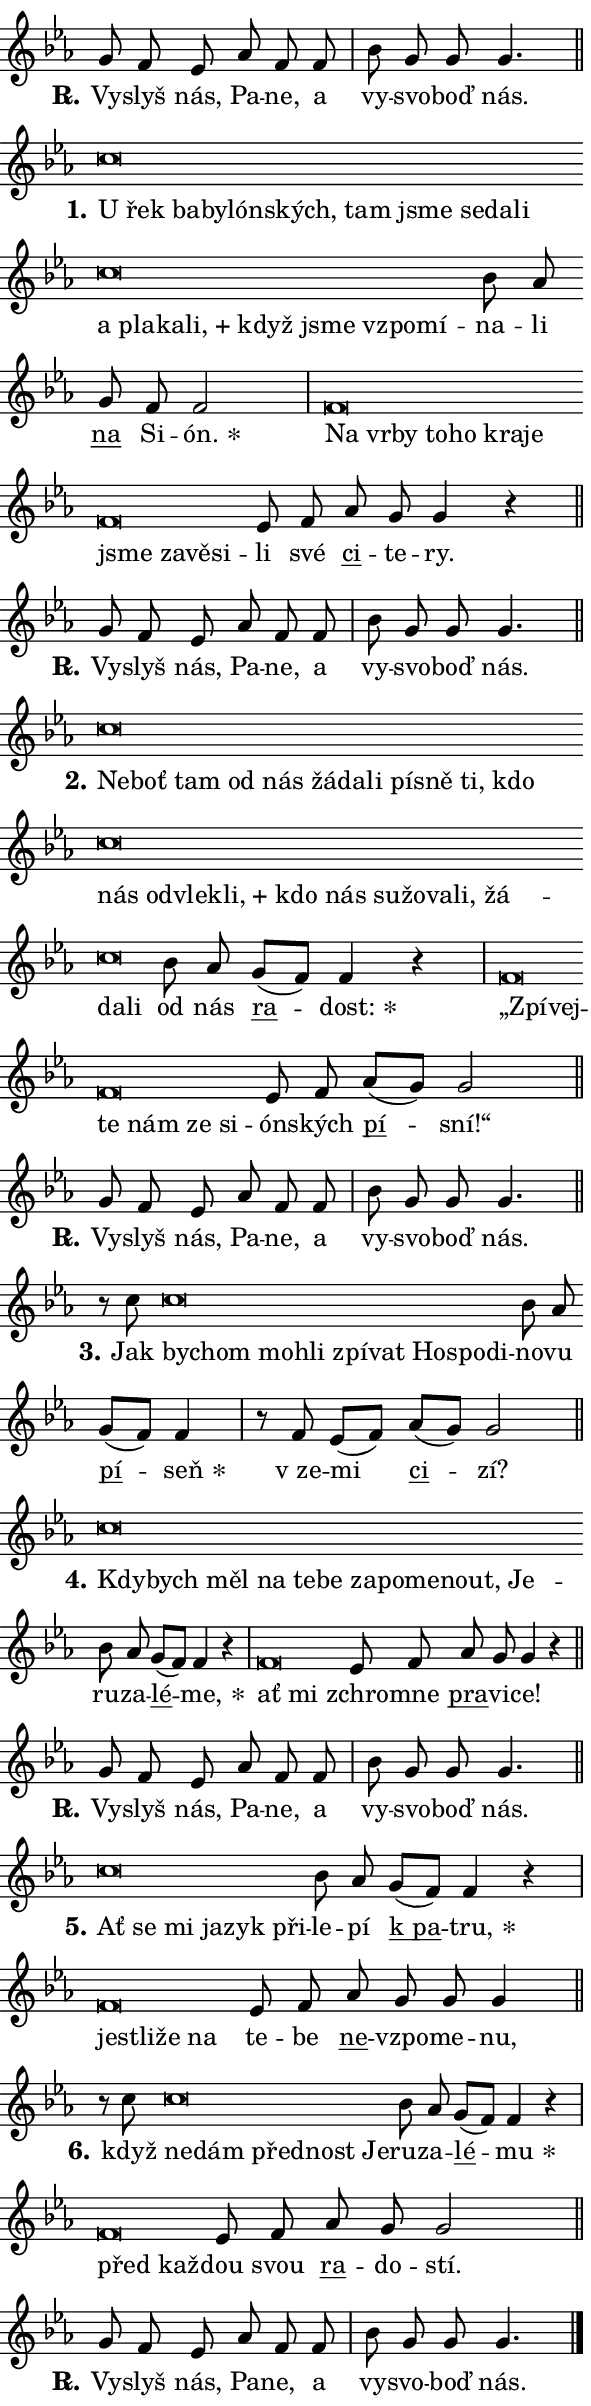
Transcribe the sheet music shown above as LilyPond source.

\version "2.24.0"
\header { tagline = "" }
\paper {
  indent = 0\cm
  top-margin = 0\cm
  right-margin = 0.13\cm % to fit lyric hyphens
  bottom-margin = 0\cm
  left-margin = 0\cm
  paper-width = 10\cm
  page-breaking = #ly:one-page-breaking
  system-system-spacing.basic-distance = #11
  score-system-spacing.basic-distance = #11
  ragged-last = ##f
}


%% Author: Thomas Morley
%% https://lists.gnu.org/archive/html/lilypond-user/2020-05/msg00002.html
#(define (line-position grob)
"Returns position of @var[grob} in current system:
   @code{'start}, if at first time-step
   @code{'end}, if at last time-step
   @code{'middle} otherwise
"
  (let* ((col (ly:item-get-column grob))
         (ln (ly:grob-object col 'left-neighbor))
         (rn (ly:grob-object col 'right-neighbor))
         (col-to-check-left (if (ly:grob? ln) ln col))
         (col-to-check-right (if (ly:grob? rn) rn col))
         (break-dir-left
           (and
             (ly:grob-property col-to-check-left 'non-musical #f)
             (ly:item-break-dir col-to-check-left)))
         (break-dir-right
           (and
             (ly:grob-property col-to-check-right 'non-musical #f)
             (ly:item-break-dir col-to-check-right))))
        (cond ((eqv? 1 break-dir-left) 'start)
              ((eqv? -1 break-dir-right) 'end)
              (else 'middle))))

#(define (tranparent-at-line-position vctor)
  (lambda (grob)
  "Relying on @code{line-position} select the relevant enry from @var{vctor}.
Used to determine transparency,"
    (case (line-position grob)
      ((end) (not (vector-ref vctor 0)))
      ((middle) (not (vector-ref vctor 1)))
      ((start) (not (vector-ref vctor 2))))))

noteHeadBreakVisibility =
#(define-music-function (break-visibility)(vector?)
"Makes @code{NoteHead}s transparent relying on @var{break-visibility}"
#{
  \override NoteHead.transparent =
    #(tranparent-at-line-position break-visibility)
#})

#(define delete-ledgers-for-transparent-note-heads
  (lambda (grob)
    "Reads whether a @code{NoteHead} is transparent.
If so this @code{NoteHead} is removed from @code{'note-heads} from
@var{grob}, which is supposed to be @code{LedgerLineSpanner}.
As a result ledgers are not printed for this @code{NoteHead}"
    (let* ((nhds-array (ly:grob-object grob 'note-heads))
           (nhds-list
             (if (ly:grob-array? nhds-array)
                 (ly:grob-array->list nhds-array)
                 '()))
           ;; Relies on the transparent-property being done before
           ;; Staff.LedgerLineSpanner.after-line-breaking is executed.
           ;; This is fragile ...
           (to-keep
             (remove
               (lambda (nhd)
                 (ly:grob-property nhd 'transparent #f))
               nhds-list)))
      ;; TODO find a better method to iterate over grob-arrays, similiar
      ;; to filter/remove etc for lists
      ;; For now rebuilt from scratch
      (set! (ly:grob-object grob 'note-heads)  '())
      (for-each
        (lambda (nhd)
          (ly:pointer-group-interface::add-grob grob 'note-heads nhd))
        to-keep))))

squashNotes = {
  \override NoteHead.X-extent = #'(-0.2 . 0.2)
  \override NoteHead.Y-extent = #'(-0.75 . 0)
  \override NoteHead.stencil =
    #(lambda (grob)
       (let ((pos (ly:grob-property grob 'staff-position)))
         (begin
           (if (< pos -7) (display "ERROR: Lower brevis then expected\n") (display ""))
           (if (<= pos -6) ly:text-interface::print ly:note-head::print))))
}
unSquashNotes = {
  \revert NoteHead.X-extent
  \revert NoteHead.Y-extent
  \revert NoteHead.stencil
}

hideNotes = \noteHeadBreakVisibility #begin-of-line-visible
unHideNotes = \noteHeadBreakVisibility #all-visible

% work-around for resetting accidentals
% https://lilypond.org/doc/v2.23/Documentation/notation/displaying-rhythms#unmetered-music
cadenzaMeasure = {
  \cadenzaOff
  \partial 1024 s1024
  \cadenzaOn
}

#(define-markup-command (accent layout props text) (markup?)
  "Underline accented syllable"
  (interpret-markup layout props
    #{\markup \override #'(offset . 4.3) \underline { #text }#}))

responsum = \markup \concat {
  "R" \hspace #-1.05 \path #0.1 #'((moveto 0 0.07) (lineto 0.9 0.8)) \hspace #0.05 "."
}

spaceSize = #0.6828661417322834 % exact space size for TeX Gyre Schola

\layout {
  \context {
    \Staff
    \remove "Time_signature_engraver"
    \override LedgerLineSpanner.after-line-breaking = #delete-ledgers-for-transparent-note-heads
  }
  \context {
    \Lyrics {
      \override LyricSpace.minimum-distance = \spaceSize
      \override LyricText.font-name = #"TeX Gyre Schola"
      \override LyricText.font-size = 1
      \override StanzaNumber.font-name = #"TeX Gyre Schola Bold"
      \override StanzaNumber.font-size = 1
    }
  }
  \context {
    \Score 
    \override NoteHead.text =
      #(lambda (grob) 
        (let ((pos (ly:grob-property grob 'staff-position)))
          #{\markup {
            \combine
              \halign #-0.55 \raise #(if (= pos -6) 0 0.5) \override #'(thickness . 2) \draw-line #'(3.2 . 0)
              \musicglyph "noteheads.sM1"
          }#}))
  }
}

% magnetic-lyrics.ily
%
%   written by
%     Jean Abou Samra <jean@abou-samra.fr>
%     Werner Lemberg <wl@gnu.org>
%
%   adapted by
%     Jiri Hon <jiri.hon@gmail.com>
%
% Version 2022-Apr-15

% https://www.mail-archive.com/lilypond-user@gnu.org/msg149350.html

#(define (Left_hyphen_pointer_engraver context)
   "Collect syllable-hyphen-syllable occurrences in lyrics and store
them in properties.  This engraver only looks to the left.  For
example, if the lyrics input is @code{foo -- bar}, it does the
following.

@itemize @bullet
@item
Set the @code{text} property of the @code{LyricHyphen} grob between
@q{foo} and @q{bar} to @code{foo}.

@item
Set the @code{left-hyphen} property of the @code{LyricText} grob with
text @q{foo} to the @code{LyricHyphen} grob between @q{foo} and
@q{bar}.
@end itemize

Use this auxiliary engraver in combination with the
@code{lyric-@/text::@/apply-@/magnetic-@/offset!} hook."
   (let ((hyphen #f)
         (text #f))
     (make-engraver
      (acknowledgers
       ((lyric-syllable-interface engraver grob source-engraver)
        (set! text grob)))
      (end-acknowledgers
       ((lyric-hyphen-interface engraver grob source-engraver)
        ;(when (not (grob::has-interface grob 'lyric-space-interface))
          (set! hyphen grob)));)
      ((stop-translation-timestep engraver)
       (when (and text hyphen)
         (ly:grob-set-object! text 'left-hyphen hyphen))
       (set! text #f)
       (set! hyphen #f)))))

#(define (lyric-text::apply-magnetic-offset! grob)
   "If the space between two syllables is less than the value in
property @code{LyricText@/.details@/.squash-threshold}, move the right
syllable to the left so that it gets concatenated with the left
syllable.

Use this function as a hook for
@code{LyricText@/.after-@/line-@/breaking} if the
@code{Left_@/hyphen_@/pointer_@/engraver} is active."
   (let ((hyphen (ly:grob-object grob 'left-hyphen #f)))
     (when hyphen
       (let ((left-text (ly:spanner-bound hyphen LEFT)))
         (when (grob::has-interface left-text 'lyric-syllable-interface)
           (let* ((common (ly:grob-common-refpoint grob left-text X))
                  (this-x-ext (ly:grob-extent grob common X))
                  (left-x-ext
                   (begin
                     ;; Trigger magnetism for left-text.
                     (ly:grob-property left-text 'after-line-breaking)
                     (ly:grob-extent left-text common X)))
                  ;; `delta` is the gap width between two syllables.
                  (delta (- (interval-start this-x-ext)
                            (interval-end left-x-ext)))
                  (details (ly:grob-property grob 'details))
                  (threshold (assoc-get 'squash-threshold details 0.2)))
             (when (< delta threshold)
               (let* (;; We have to manipulate the input text so that
                      ;; ligatures crossing syllable boundaries are not
                      ;; disabled.  For languages based on the Latin
                      ;; script this is essentially a beautification.
                      ;; However, for non-Western scripts it can be a
                      ;; necessity.
                      (lt (ly:grob-property left-text 'text))
                      (rt (ly:grob-property grob 'text))
                      (is-space (grob::has-interface hyphen 'lyric-space-interface))
                      (space (if is-space " " ""))
                      (extra-delta (if is-space spaceSize 0))
                      ;; Append new syllable.
                      (ltrt-space (if (and (string? lt) (string? rt))
                                (string-append lt space rt)
                                (make-concat-markup (list lt space rt))))
                      ;; Right-align `ltrt` to the right side.
                      (ltrt-space-markup (grob-interpret-markup
                               grob
                               (make-translate-markup
                                (cons (interval-length this-x-ext) 0)
                                (make-right-align-markup ltrt-space)))))
                 (begin
                   ;; Don't print `left-text`.
                   (ly:grob-set-property! left-text 'stencil #f)
                   ;; Set text and stencil (which holds all collected
                   ;; syllables so far) and shift it to the left.
                   (ly:grob-set-property! grob 'text ltrt-space)
                   (ly:grob-set-property! grob 'stencil ltrt-space-markup)
                   (ly:grob-translate-axis! grob (- (- delta extra-delta)) X))))))))))


#(define (lyric-hyphen::displace-bounds-first grob)
   ;; Make very sure this callback isn't triggered too early.
   (let ((left (ly:spanner-bound grob LEFT))
         (right (ly:spanner-bound grob RIGHT)))
     (ly:grob-property left 'after-line-breaking)
     (ly:grob-property right 'after-line-breaking)
     (ly:lyric-hyphen::print grob)))

squashThreshold = #0.4

\layout {
  \context {
    \Lyrics
    \consists #Left_hyphen_pointer_engraver
    \override LyricText.after-line-breaking =
      #lyric-text::apply-magnetic-offset!
    \override LyricHyphen.stencil = #lyric-hyphen::displace-bounds-first
    \override LyricText.details.squash-threshold = \squashThreshold
    \override LyricHyphen.minimum-distance = 0
    \override LyricHyphen.minimum-length = \squashThreshold
  }
}

squashText = \override LyricText.details.squash-threshold = 9999
unSquashText = \override LyricText.details.squash-threshold = \squashThreshold

leftText = \override LyricText.self-alignment-X = #LEFT
unLeftText = \revert LyricText.self-alignment-X

starOffset = #(lambda (grob) 
                (let ((x_offset (ly:self-alignment-interface::aligned-on-x-parent grob)))
                  (if (= x_offset 0) 0 (+ x_offset 1.2))))

star = #(define-music-function (syllable)(string?)
"Append star separator at the end of a syllable"
#{
  \once \override LyricText.X-offset = #starOffset
  \lyricmode { \markup {
    #syllable
    \override #'((font-name . "TeX Gyre Schola Bold")) \hspace #0.2 \lower #0.65 \larger "*"
  } }
#})

starAccent = #(define-music-function (syllable)(string?)
"Append star separator at the end of a syllable and make accent"
#{
  \once \override LyricText.X-offset = #starOffset
  \lyricmode { \markup {
    \accent #syllable
    \override #'((font-name . "TeX Gyre Schola Bold")) \hspace #0.2 \lower #0.65 \larger "*"
  } }
#})

breath = #(define-music-function (syllable)(string?)
"Append breathing indicator at the end of a syllable"
#{
  \lyricmode { \markup { #syllable "+" } }
#})

optionalBreath = #(define-music-function (syllable)(string?)
"Append optional breathing indicator at the end of a syllable"
#{
  \lyricmode { \markup { #syllable "(+)" } }
#})


\score {
    <<
        \new Voice = "melody" { \cadenzaOn \key es \major \relative { g'8 f es as f f \cadenzaMeasure \bar "|" bes g g g4. \cadenzaMeasure \bar "||" \break } }
        \new Lyrics \lyricsto "melody" { \lyricmode { \set stanza = \responsum
Vy -- slyš nás, Pa -- ne, a vy -- svo -- boď nás. } }
    >>
    \layout {}
}

\score {
    <<
        \new Voice = "melody" { \cadenzaOn \key es \major \relative { \squashNotes c''\breve*1/16 \hideNotes \breve*1/16 \bar "" \breve*1/16 \bar "" \breve*1/16 \bar "" \breve*1/16 \bar "" \breve*1/16 \bar "" \breve*1/16 \bar "" \breve*1/16 \bar "" \breve*1/16 \bar "" \breve*1/16 \bar "" \breve*1/16 \bar "" \breve*1/16 \bar "" \breve*1/16 \bar "" \breve*1/16 \bar "" \breve*1/16 \bar "" \breve*1/16 \bar "" \breve*1/16 \bar "" \breve*1/16 \breve*1/16 \bar "" \unHideNotes \unSquashNotes bes8 as \bar "" g f f2 \cadenzaMeasure \bar "|" \squashNotes f\breve*1/16 \hideNotes \breve*1/16 \bar "" \breve*1/16 \bar "" \breve*1/16 \bar "" \breve*1/16 \bar "" \breve*1/16 \bar "" \breve*1/16 \bar "" \breve*1/16 \bar "" \breve*1/16 \bar "" \breve*1/16 \breve*1/16 \bar "" \unHideNotes \unSquashNotes es8 f \bar "" as g g4 r \cadenzaMeasure \bar "||" \break } }
        \new Lyrics \lyricsto "melody" { \lyricmode { \set stanza = "1."
\leftText U \squashText řek ba -- by -- lón -- ských, tam jsme se -- da -- li a pla -- ka -- \breath "li," když jsme vzpo -- mí -- \unLeftText \unSquashText na -- li \markup \accent na Si -- \star ón. \leftText Na \squashText vr -- by to -- ho kra -- je jsme za -- vě -- si -- \unLeftText \unSquashText li své \markup \accent ci -- te -- ry. } }
    >>
    \layout {}
}

\score {
    <<
        \new Voice = "melody" { \cadenzaOn \key es \major \relative { g'8 f es as f f \cadenzaMeasure \bar "|" bes g g g4. \cadenzaMeasure \bar "||" \break } }
        \new Lyrics \lyricsto "melody" { \lyricmode { \set stanza = \responsum
Vy -- slyš nás, Pa -- ne, a vy -- svo -- boď nás. } }
    >>
    \layout {}
}

\score {
    <<
        \new Voice = "melody" { \cadenzaOn \key es \major \relative { \squashNotes c''\breve*1/16 \hideNotes \breve*1/16 \bar "" \breve*1/16 \bar "" \breve*1/16 \bar "" \breve*1/16 \bar "" \breve*1/16 \bar "" \breve*1/16 \bar "" \breve*1/16 \bar "" \breve*1/16 \bar "" \breve*1/16 \bar "" \breve*1/16 \bar "" \breve*1/16 \bar "" \breve*1/16 \bar "" \breve*1/16 \bar "" \breve*1/16 \bar "" \breve*1/16 \bar "" \breve*1/16 \bar "" \breve*1/16 \bar "" \breve*1/16 \bar "" \breve*1/16 \bar "" \breve*1/16 \bar "" \breve*1/16 \bar "" \breve*1/16 \bar "" \breve*1/16 \breve*1/16 \bar "" \unHideNotes \unSquashNotes bes8 as \bar "" g[( f)] f4 r \cadenzaMeasure \bar "|" \squashNotes f\breve*1/16 \hideNotes \breve*1/16 \bar "" \breve*1/16 \bar "" \breve*1/16 \bar "" \breve*1/16 \breve*1/16 \bar "" \unHideNotes \unSquashNotes es8 f \bar "" as[( g)] g2 \cadenzaMeasure \bar "||" \break } }
        \new Lyrics \lyricsto "melody" { \lyricmode { \set stanza = "2."
\leftText Ne -- \squashText boť tam od nás žá -- da -- li pí -- sně ti, kdo nás od -- vle -- \breath "kli," kdo nás su -- žo -- va -- li, žá -- da -- li \unLeftText \unSquashText od nás \markup \accent ra -- \star dost: \leftText „Zpí -- \squashText vej -- te nám ze si -- \unLeftText \unSquashText ón -- ských \markup \accent pí -- sní!“ } }
    >>
    \layout {}
}

\score {
    <<
        \new Voice = "melody" { \cadenzaOn \key es \major \relative { g'8 f es as f f \cadenzaMeasure \bar "|" bes g g g4. \cadenzaMeasure \bar "||" \break } }
        \new Lyrics \lyricsto "melody" { \lyricmode { \set stanza = \responsum
Vy -- slyš nás, Pa -- ne, a vy -- svo -- boď nás. } }
    >>
    \layout {}
}

\score {
    <<
        \new Voice = "melody" { \cadenzaOn \key es \major \relative { r8 c''8 \squashNotes c\breve*1/16 \hideNotes \breve*1/16 \bar "" \breve*1/16 \bar "" \breve*1/16 \bar "" \breve*1/16 \bar "" \breve*1/16 \bar "" \breve*1/16 \bar "" \breve*1/16 \breve*1/16 \bar "" \unHideNotes \unSquashNotes bes8 as \bar "" g[( f)] f4 \cadenzaMeasure \bar "|" r8 f8 es8[( f)] \bar "" as[( g)] g2 \cadenzaMeasure \bar "||" \break } }
        \new Lyrics \lyricsto "melody" { \lyricmode { \set stanza = "3."
Jak \leftText by -- \squashText chom mo -- hli zpí -- vat Ho -- spo -- di -- \unLeftText \unSquashText no -- vu \markup \accent pí -- \star seň "v ze" -- mi \markup \accent ci -- zí? } }
    >>
    \layout {}
}

\score {
    <<
        \new Voice = "melody" { \cadenzaOn \key es \major \relative { \squashNotes c''\breve*1/16 \hideNotes \breve*1/16 \bar "" \breve*1/16 \bar "" \breve*1/16 \bar "" \breve*1/16 \bar "" \breve*1/16 \bar "" \breve*1/16 \bar "" \breve*1/16 \bar "" \breve*1/16 \bar "" \breve*1/16 \breve*1/16 \bar "" \unHideNotes \unSquashNotes bes8 as \bar "" g[( f)] f4 r \cadenzaMeasure \bar "|" \squashNotes f\breve*1/16 \hideNotes \breve*1/16 \bar "" \unHideNotes \unSquashNotes es8 f \bar "" as g g4 r \cadenzaMeasure \bar "||" \break } }
        \new Lyrics \lyricsto "melody" { \lyricmode { \set stanza = "4."
\leftText Kdy -- \squashText bych měl na te -- be za -- po -- me -- nout, Je -- \unLeftText \unSquashText ru -- za -- \markup \accent lé -- \star me, \leftText ať \squashText mi \unLeftText \unSquashText zchro -- mne \markup \accent pra -- vi -- ce! } }
    >>
    \layout {}
}

\score {
    <<
        \new Voice = "melody" { \cadenzaOn \key es \major \relative { g'8 f es as f f \cadenzaMeasure \bar "|" bes g g g4. \cadenzaMeasure \bar "||" \break } }
        \new Lyrics \lyricsto "melody" { \lyricmode { \set stanza = \responsum
Vy -- slyš nás, Pa -- ne, a vy -- svo -- boď nás. } }
    >>
    \layout {}
}

\score {
    <<
        \new Voice = "melody" { \cadenzaOn \key es \major \relative { \squashNotes c''\breve*1/16 \hideNotes \breve*1/16 \bar "" \breve*1/16 \bar "" \breve*1/16 \bar "" \breve*1/16 \breve*1/16 \bar "" \unHideNotes \unSquashNotes bes8 as \bar "" g[( f)] f4 r \cadenzaMeasure \bar "|" \squashNotes f\breve*1/16 \hideNotes \breve*1/16 \bar "" \breve*1/16 \breve*1/16 \bar "" \unHideNotes \unSquashNotes es8 f \bar "" as g g g4 \cadenzaMeasure \bar "||" \break } }
        \new Lyrics \lyricsto "melody" { \lyricmode { \set stanza = "5."
\leftText Ať \squashText se mi ja -- zyk při -- \unLeftText \unSquashText le -- pí \markup \accent "k pa" -- \star tru, \leftText je -- \squashText stli -- že na \unLeftText \unSquashText te -- be \markup \accent ne -- vzpo -- me -- nu, } }
    >>
    \layout {}
}

\score {
    <<
        \new Voice = "melody" { \cadenzaOn \key es \major \relative { r8 c''8 \squashNotes c\breve*1/16 \hideNotes \breve*1/16 \bar "" \breve*1/16 \bar "" \breve*1/16 \breve*1/16 \bar "" \unHideNotes \unSquashNotes bes8 as \bar "" g[( f)] f4 r \cadenzaMeasure \bar "|" \squashNotes f\breve*1/16 \hideNotes \breve*1/16 \bar "" \unHideNotes \unSquashNotes es8 f \bar "" as g g2 \cadenzaMeasure \bar "||" \break } }
        \new Lyrics \lyricsto "melody" { \lyricmode { \set stanza = "6."
když \leftText ne -- \squashText dám před -- nost Je -- \unLeftText \unSquashText ru -- za -- \markup \accent lé -- \star mu \leftText před \squashText kaž -- \unLeftText \unSquashText dou svou \markup \accent ra -- do -- stí. } }
    >>
    \layout {}
}

\score {
    <<
        \new Voice = "melody" { \cadenzaOn \key es \major \relative { g'8 f es as f f \cadenzaMeasure \bar "|" bes g g g4. \cadenzaMeasure \bar "||" \break } \bar "|." }
        \new Lyrics \lyricsto "melody" { \lyricmode { \set stanza = \responsum
Vy -- slyš nás, Pa -- ne, a vy -- svo -- boď nás. } }
    >>
    \layout {}
}
